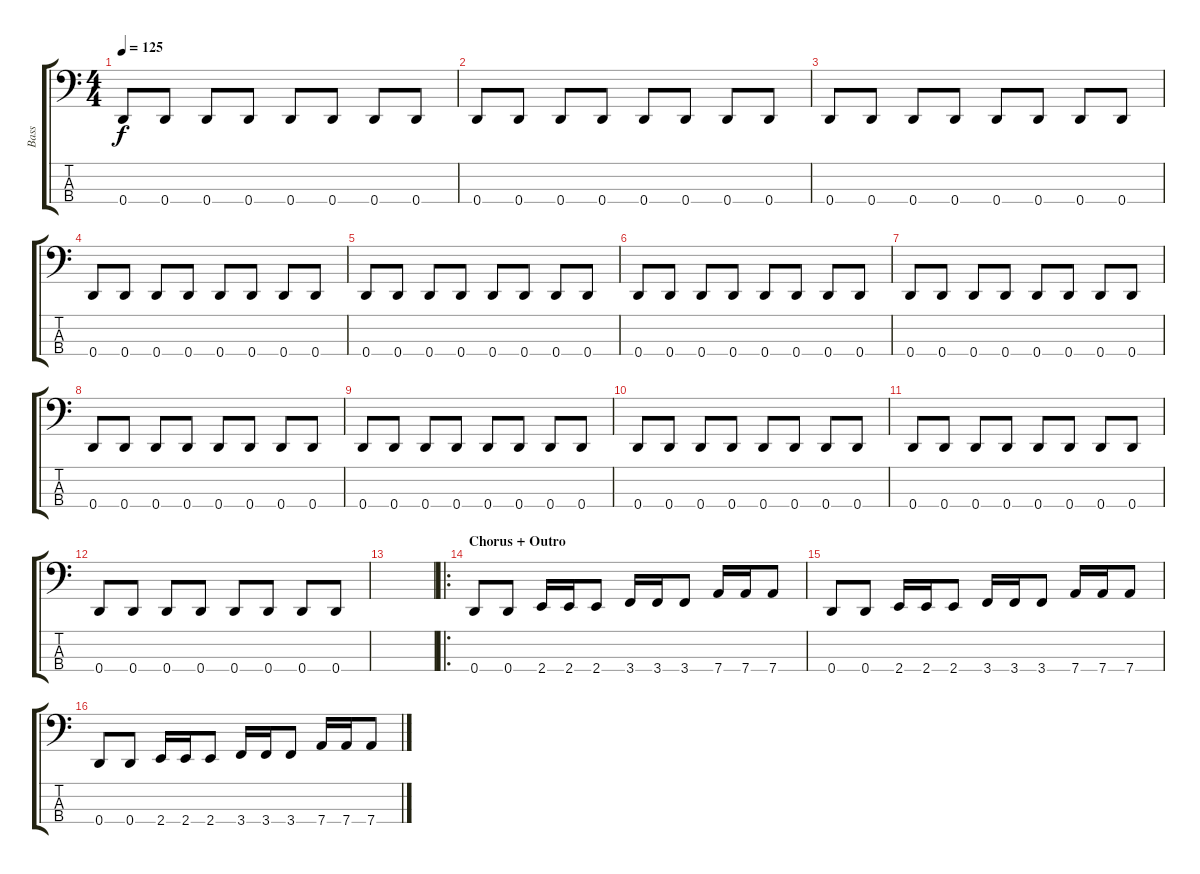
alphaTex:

\track ("Bass" "Bass") {instrument electricbasspick}
\staff {score tabs}
\tuning (F2 C2 G1 D1) {hide}
\ts (4 4)
\tempo 125
\clef f4
\ks c
0.4.8{dy f} 0.4.8 0.4.8 0.4.8 0.4.8 0.4.8 0.4.8 0.4.8 |
0.4.8 0.4.8 0.4.8 0.4.8 0.4.8 0.4.8 0.4.8 0.4.8 |
0.4.8 0.4.8 0.4.8 0.4.8 0.4.8 0.4.8 0.4.8 0.4.8 |
0.4.8 0.4.8 0.4.8 0.4.8 0.4.8 0.4.8 0.4.8 0.4.8 |
0.4.8 0.4.8 0.4.8 0.4.8 0.4.8 0.4.8 0.4.8 0.4.8 |
0.4.8 0.4.8 0.4.8 0.4.8 0.4.8 0.4.8 0.4.8 0.4.8 |
0.4.8 0.4.8 0.4.8 0.4.8 0.4.8 0.4.8 0.4.8 0.4.8 |
0.4.8 0.4.8 0.4.8 0.4.8 0.4.8 0.4.8 0.4.8 0.4.8 |
0.4.8 0.4.8 0.4.8 0.4.8 0.4.8 0.4.8 0.4.8 0.4.8 |
0.4.8 0.4.8 0.4.8 0.4.8 0.4.8 0.4.8 0.4.8 0.4.8 |
0.4.8 0.4.8 0.4.8 0.4.8 0.4.8 0.4.8 0.4.8 0.4.8 |
0.4.8 0.4.8 0.4.8 0.4.8 0.4.8 0.4.8 0.4.8 0.4.8 |
|
\ro
\section ("" "Chorus + Outro")
0.4.8 0.4.8 2.4.16 2.4.16 2.4.8 3.4.16 3.4.16 3.4.8 7.4.16 7.4.16 7.4.8 |
0.4.8 0.4.8 2.4.16 2.4.16 2.4.8 3.4.16 3.4.16 3.4.8 7.4.16 7.4.16 7.4.8 |
0.4.8 0.4.8 2.4.16 2.4.16 2.4.8 3.4.16 3.4.16 3.4.8 7.4.16 7.4.16 7.4.8
